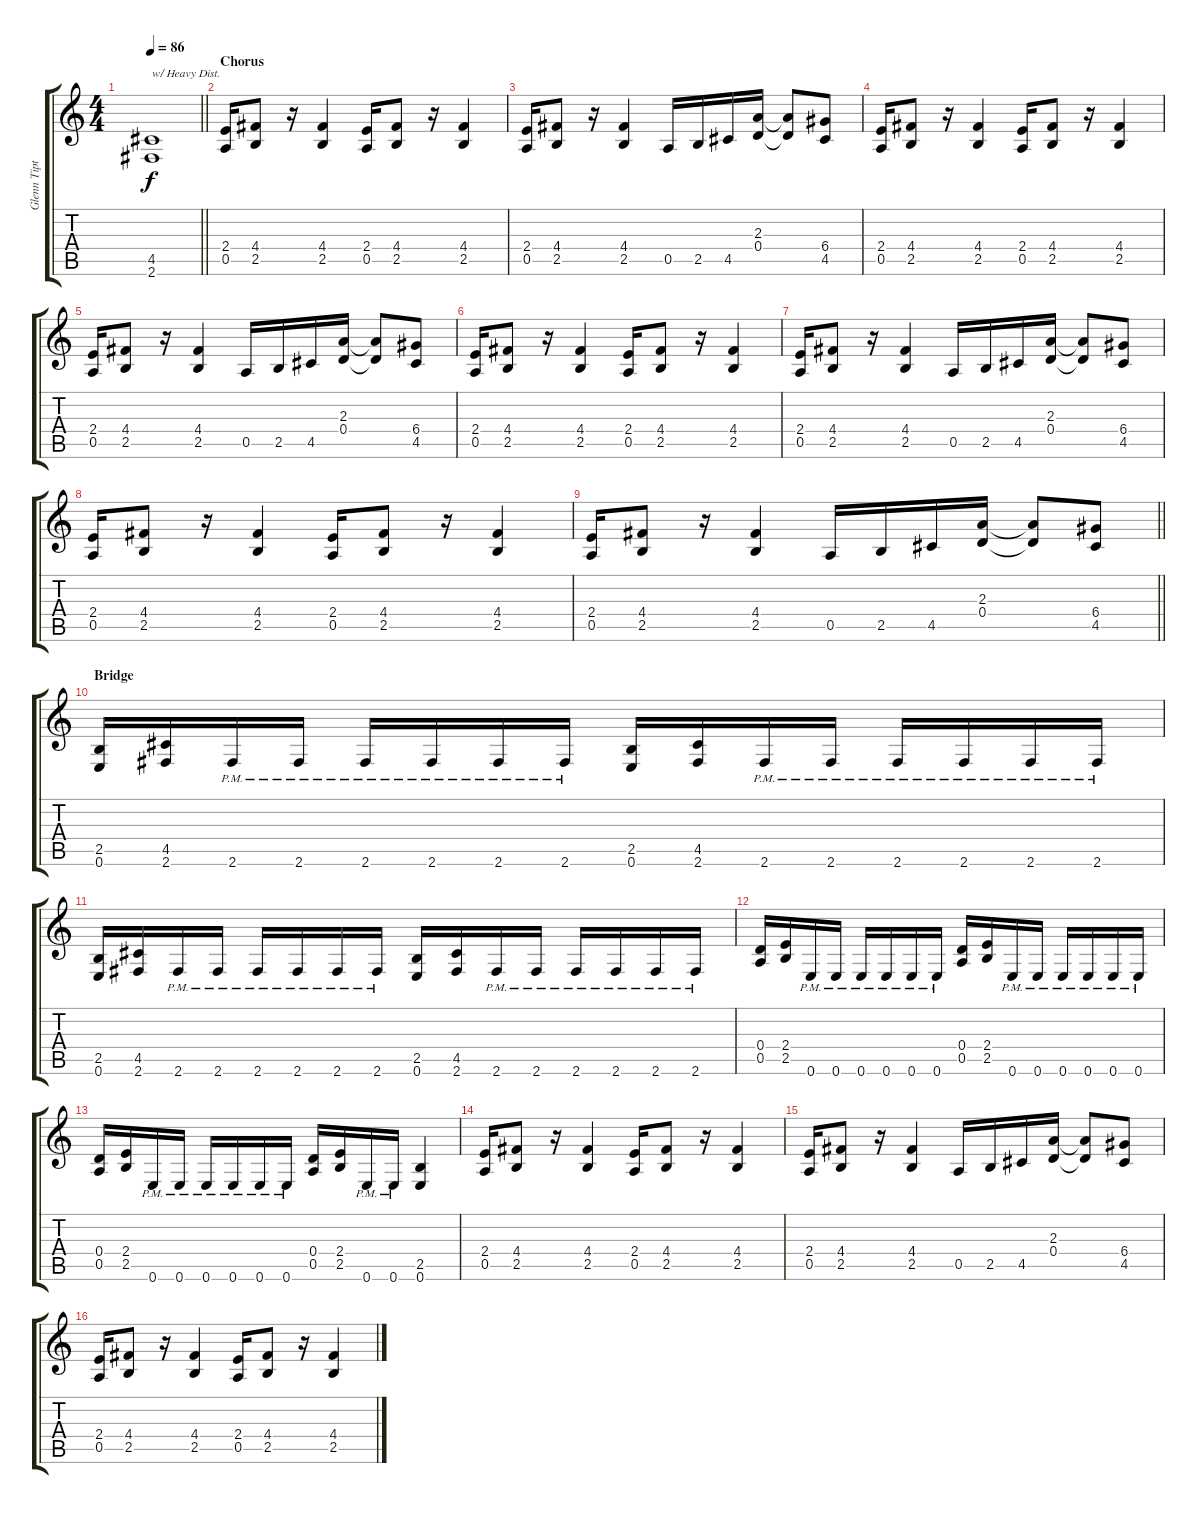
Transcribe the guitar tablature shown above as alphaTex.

\track ("Glenn Tipton" "Glenn Tipt") {instrument acousticguitarsteel}
\staff {score tabs}
\tuning (E4 B3 G3 D3 A2 E2) {hide}
\ts (4 4)
\tempo 86
\clef g2
\barLineRight lightlight
\ks c
(4.5 2.6).1{txt "w/ Heavy Dist." dy f instrument distortionguitar} |
\section ("" "Chorus")
(2.4 0.5).16{instrument distortionguitar} (4.4 2.5).8 r.16 (4.4 2.5).4 (2.4 0.5).16 (4.4 2.5).8 r.16 (4.4 2.5).4 |
(2.4 0.5).16 (4.4 2.5).8 r.16 (4.4 2.5).4 0.5.16 2.5.16 4.5.16 (2.3 0.4).16 (2.3{t} 0.4{t}).8 (6.4 4.5).8 |
(2.4 0.5).16 (4.4 2.5).8 r.16 (4.4 2.5).4 (2.4 0.5).16 (4.4 2.5).8 r.16 (4.4 2.5).4 |
(2.4 0.5).16 (4.4 2.5).8 r.16 (4.4 2.5).4 0.5.16 2.5.16 4.5.16 (2.3 0.4).16 (2.3{t} 0.4{t}).8 (6.4 4.5).8 |
(2.4 0.5).16 (4.4 2.5).8 r.16 (4.4 2.5).4 (2.4 0.5).16 (4.4 2.5).8 r.16 (4.4 2.5).4 |
(2.4 0.5).16 (4.4 2.5).8 r.16 (4.4 2.5).4 0.5.16 2.5.16 4.5.16 (2.3 0.4).16 (2.3{t} 0.4{t}).8 (6.4 4.5).8 |
(2.4 0.5).16 (4.4 2.5).8 r.16 (4.4 2.5).4 (2.4 0.5).16 (4.4 2.5).8 r.16 (4.4 2.5).4 |
\barLineRight lightlight
(2.4 0.5).16 (4.4 2.5).8 r.16 (4.4 2.5).4 0.5.16 2.5.16 4.5.16 (2.3 0.4).16 (2.3{t} 0.4{t}).8 (6.4 4.5).8 |
\section ("" "Bridge")
(2.5 0.6).16 (4.5 2.6).16 2.6{pm}.16 2.6{pm}.16 2.6{pm}.16 2.6{pm}.16 2.6{pm}.16 2.6{pm}.16 (2.5 0.6).16 (4.5 2.6).16 2.6{pm}.16 2.6{pm}.16 2.6{pm}.16 2.6{pm}.16 2.6{pm}.16 2.6{pm}.16 |
(2.5 0.6).16 (4.5 2.6).16 2.6{pm}.16 2.6{pm}.16 2.6{pm}.16 2.6{pm}.16 2.6{pm}.16 2.6{pm}.16 (2.5 0.6).16 (4.5 2.6).16 2.6{pm}.16 2.6{pm}.16 2.6{pm}.16 2.6{pm}.16 2.6{pm}.16 2.6{pm}.16 |
(0.4 0.5).16 (2.4 2.5).16 0.6{pm}.16 0.6{pm}.16 0.6{pm}.16 0.6{pm}.16 0.6{pm}.16 0.6{pm}.16 (0.4 0.5).16 (2.4 2.5).16 0.6{pm}.16 0.6{pm}.16 0.6{pm}.16 0.6{pm}.16 0.6{pm}.16 0.6{pm}.16 |
(0.4 0.5).16 (2.4 2.5).16 0.6{pm}.16 0.6{pm}.16 0.6{pm}.16 0.6{pm}.16 0.6{pm}.16 0.6{pm}.16 (0.4 0.5).16 (2.4 2.5).16 0.6{pm}.16 0.6{pm}.16 (2.5 0.6).4 |
(2.4 0.5).16 (4.4 2.5).8 r.16 (4.4 2.5).4 (2.4 0.5).16 (4.4 2.5).8 r.16 (4.4 2.5).4 |
(2.4 0.5).16 (4.4 2.5).8 r.16 (4.4 2.5).4 0.5.16 2.5.16 4.5.16 (2.3 0.4).16 (2.3{t} 0.4{t}).8 (6.4 4.5).8 |
(2.4 0.5).16 (4.4 2.5).8 r.16 (4.4 2.5).4 (2.4 0.5).16 (4.4 2.5).8 r.16 (4.4 2.5).4
